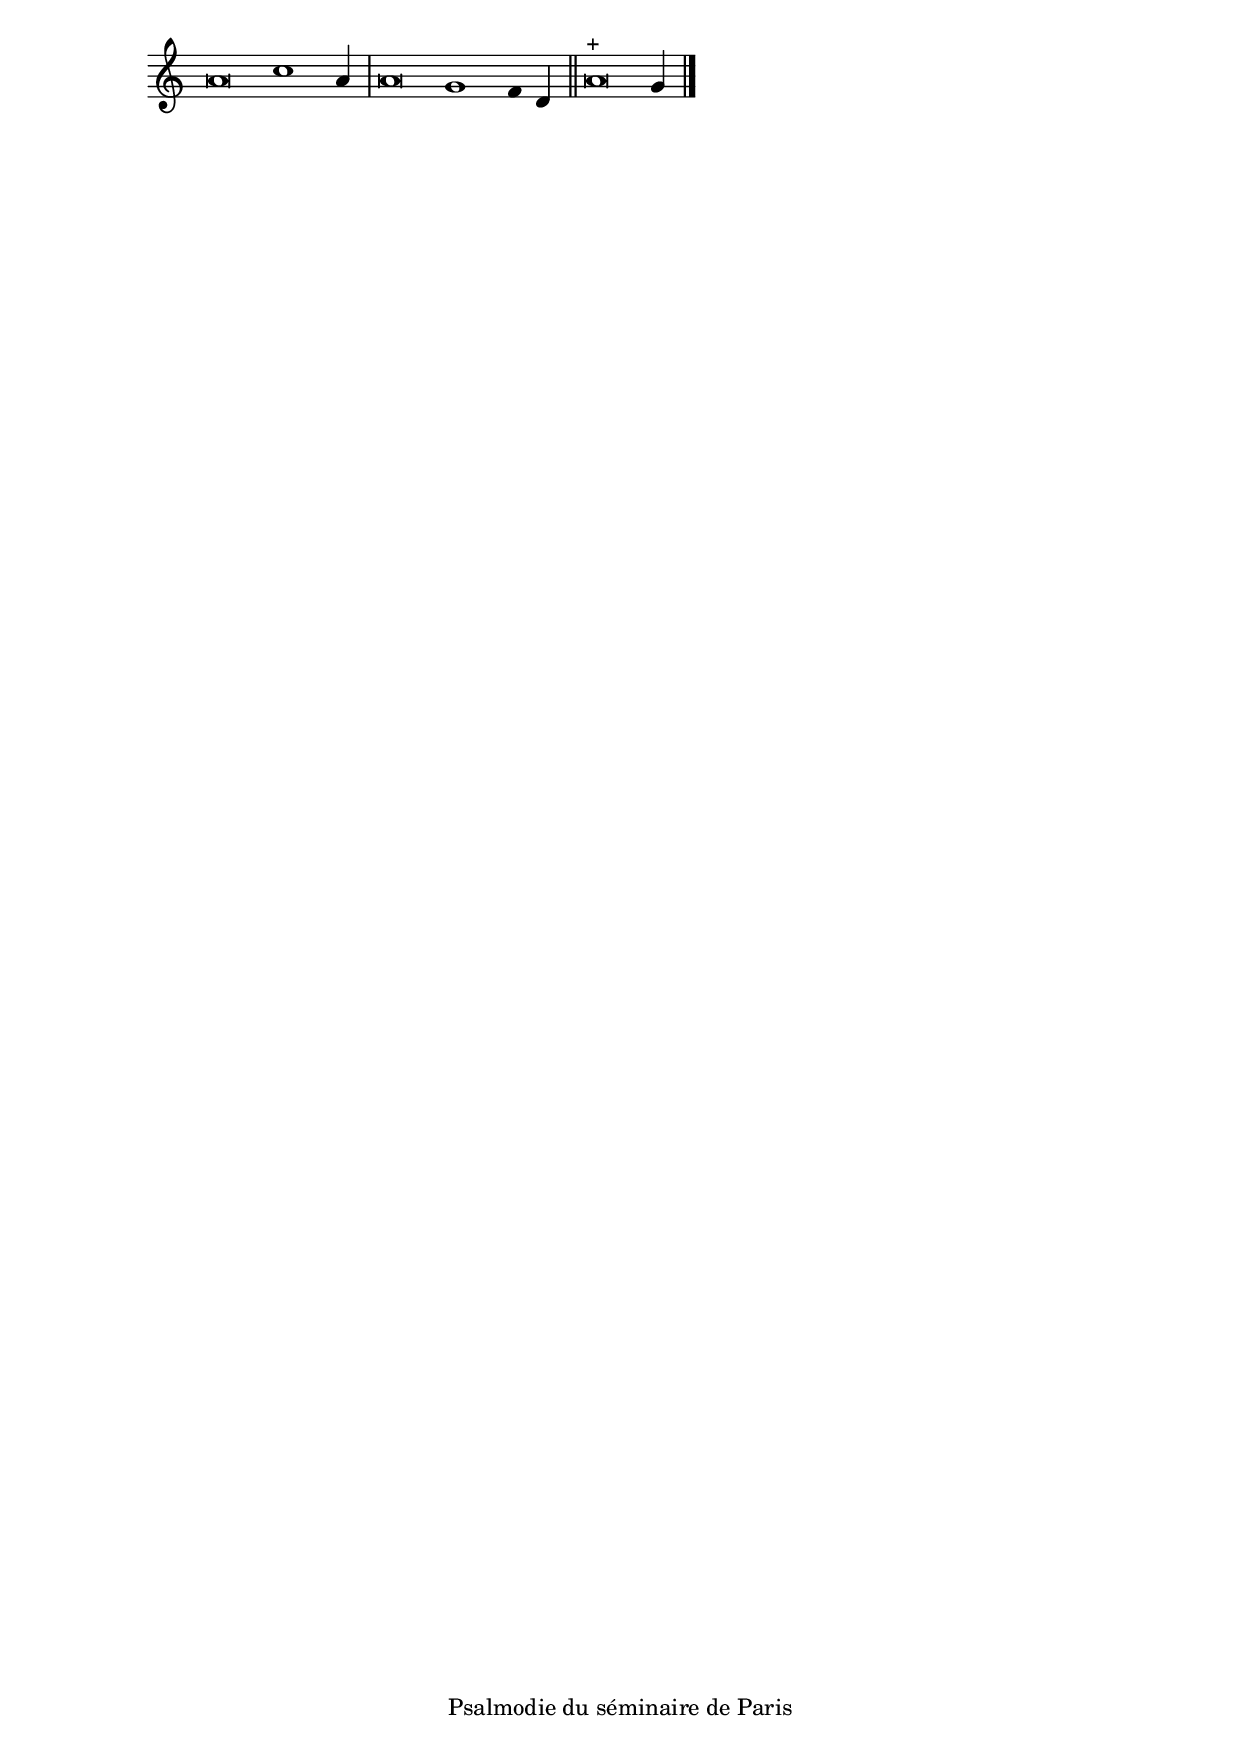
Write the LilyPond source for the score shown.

\version "2.20.0"
\language "italiano"

stemOff = \hide Staff.Stem
stemOn  = \undo \stemOff

\header {
  %title = "Psaume 113B"
  %tagline = ##f
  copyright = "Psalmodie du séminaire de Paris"
}

\score {
  \new Staff \with { \remove "Time_signature_engraver" }
  \relative
  {
    \key do \major
    \cadenzaOn
    \stemOff la'\breve do1 \stemOn la4
    \bar "|"
    \stemOff la\breve sol1 fa4 \stemOn re4
    \bar "||"
    \stemOff la'\breve^\markup{ + } \stemOn sol4
    \bar "|."
  }
}